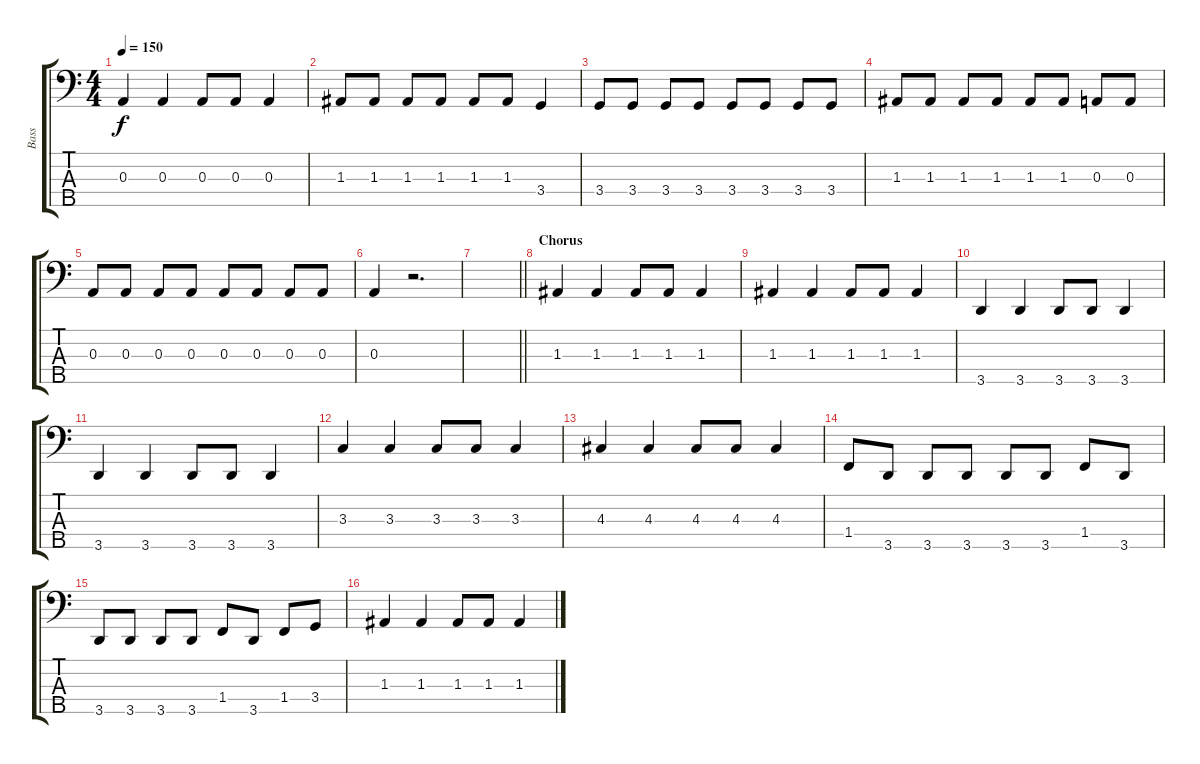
\track ("Bass" "Bass") {instrument electricbassfinger}
\staff {score tabs}
\tuning (G2 D2 A1 E1 B0) {hide}
\ts (4 4)
\tempo 150
\clef f4
\ks c
0.3.4{dy f} 0.3.4 0.3.8 0.3.8 0.3.4 |
1.3.8 1.3.8 1.3.8 1.3.8 1.3.8 1.3.8 3.4.4 |
3.4.8 3.4.8 3.4.8 3.4.8 3.4.8 3.4.8 3.4.8 3.4.8 |
1.3.8 1.3.8 1.3.8 1.3.8 1.3.8 1.3.8 0.3.8 0.3.8 |
0.3.8 0.3.8 0.3.8 0.3.8 0.3.8 0.3.8 0.3.8 0.3.8 |
0.3.4 r.2{d} |
\barLineRight lightlight
|
\section ("" "Chorus")
1.3.4 1.3.4 1.3.8 1.3.8 1.3.4 |
1.3.4 1.3.4 1.3.8 1.3.8 1.3.4 |
3.5.4 3.5.4 3.5.8 3.5.8 3.5.4 |
3.5.4 3.5.4 3.5.8 3.5.8 3.5.4 |
3.3.4 3.3.4 3.3.8 3.3.8 3.3.4 |
4.3.4 4.3.4 4.3.8 4.3.8 4.3.4 |
1.4.8 3.5.8 3.5.8 3.5.8 3.5.8 3.5.8 1.4.8 3.5.8 |
3.5.8 3.5.8 3.5.8 3.5.8 1.4.8 3.5.8 1.4.8 3.4.8 |
1.3.4 1.3.4 1.3.8 1.3.8 1.3.4
